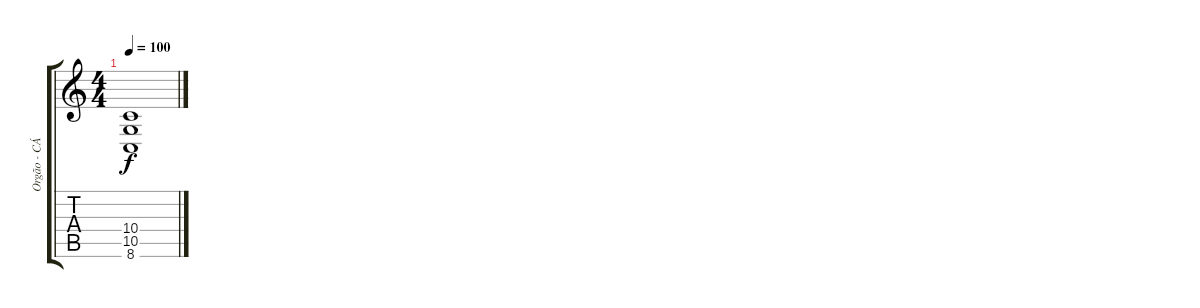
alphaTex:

\track ("Orgão - CÁTIA" "Orgão - CÁ") {instrument reedorgan}
\staff {score tabs}
\tuning (E4 B3 G3 D3 A2 E2) {hide}
\ts (4 4)
\tempo 100
\clef g2
\ks c
(10.4 10.5 8.6).1{dy f}
